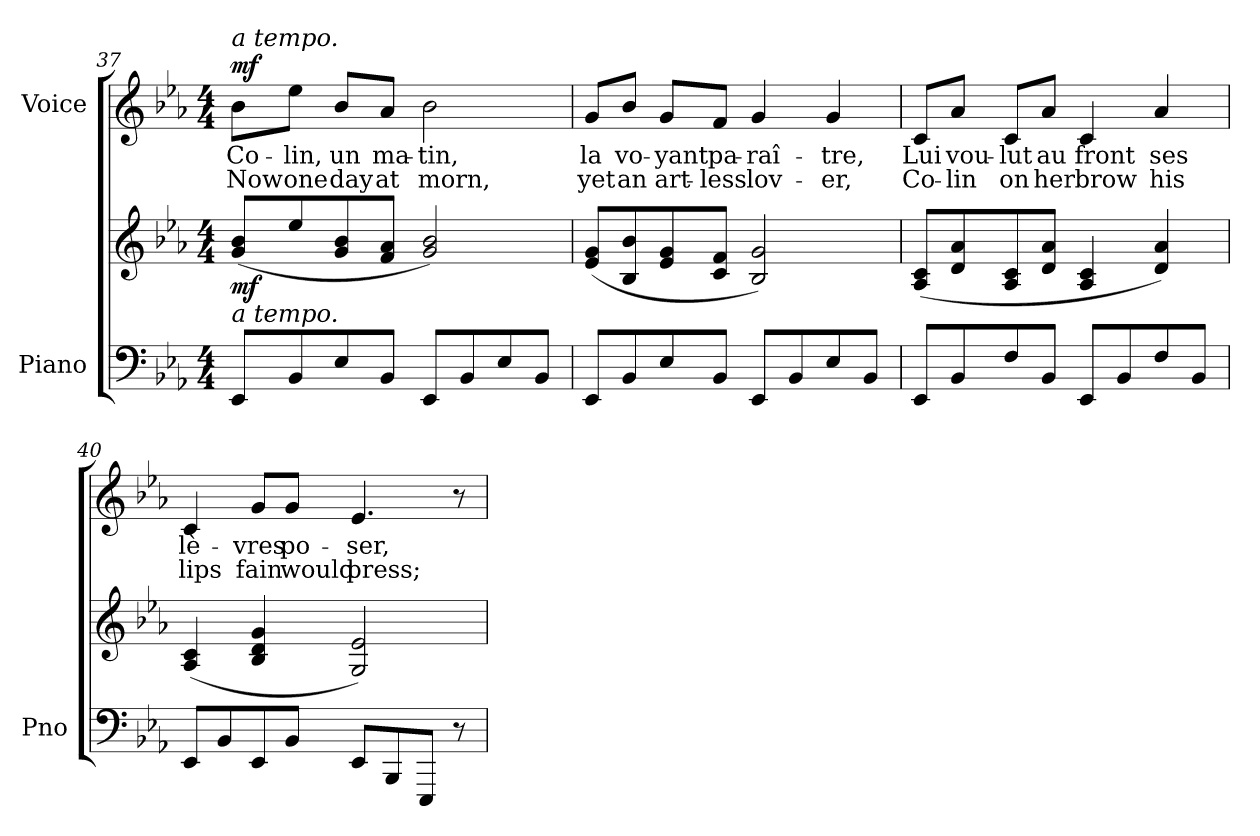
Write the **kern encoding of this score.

**kern	**kern	**dynam	**kern	**text	**text	**dynam
*part2	*part2	*part2	*part1	*part1	*part1	*part1
*staff3	*staff2	*staff2/3	*staff1	*staff1	*staff1	*staff1
*I"Piano	*	*	*I"Voice	*	*	*
*I'Pno	*	*	*	*	*	*
*clefF4	*clefG2	*	*clefG2	*	*	*
*k[b-e-a-]	*k[b-e-a-]	*	*k[b-e-a-]	*	*	*
*M4/4	*M4/4	*	*M4/4	*	*	*
=37	=37	=37	=37	=37	=37	=37
!	!	!	!LO:TX:a:i:t=a tempo.	!	!	!
!LO:TX:i:t=a tempo.	!	!	!	!	!	!
!	!	!LO:DY:b	!	!	!	!LO:DY:b
8EE-/L	(8g/ 8b-/L	mf	8b-\L	Co-	Now	mf
8BB-/	8ee-/	.	8ee-\J	-lin,	one	.
8E-/	8g/ 8b-/	.	8b-/L	un	day	.
8BB-/J	8f/ 8a-/J	.	8a-/J	ma-	at	.
8EE-/L	2g/ 2b-/)	.	2b-\	tin,	morn,	.
8BB-/	.	.	.	.	.	.
8E-/	.	.	.	.	.	.
8BB-/J	.	.	.	.	.	.
=38	=38	=38	=38	=38	=38	=38
8EE-/L	(8e-/ 8g/L	.	8g/L	la	yet	.
8BB-/	8B-/ 8b-/	.	8b-/J	vo-	an	.
8E-/	8e-/ 8g/	.	8g/L	-yant	art-	.
8BB-/J	8c/ 8f/J	.	8f/J	pa-	-less	.
8EE-/L	2B-/ 2g/)	.	4g/	-raî-	lov-	.
8BB-/	.	.	.	.	.	.
8E-/	.	.	4g/	-tre,	-er,	.
8BB-/J	.	.	.	.	.	.
=39	=39	=39	=39	=39	=39	=39
8EE-/L	(8A-/ 8c/L	.	8c/L	Lui	Co-	.
8BB-/	8d/ 8a-/	.	8a-/J	vou-	-lin	.
8F/	8A-/ 8c/	.	8c/L	-lut	on	.
8BB-/J	8d/ 8a-/J	.	8a-/J	au	her	.
8EE-/L	4A-/ 4c/	.	4c/	front	brow	.
8BB-/	.	.	.	.	.	.
8F/	4d/ 4a-/)	.	4a-/	ses	his	.
8BB-/J	.	.	.	.	.	.
=40	=40	=40	=40	=40	=40	=40
8EE-/L	(4A-/ 4c/	.	4c/	lè-	lips	.
8BB-/	.	.	.	.	.	.
8EE-/	4B-/ 4d/ 4g/	.	8g/L	-vres	fain	.
8BB-/J	.	.	8g/J	po-	would	.
8EE-/L	2G/ 2e-/)	.	4.e-/	-ser,	press;	.
8BBB-/	.	.	.	.	.	.
8EEE-/J	.	.	.	.	.	.
8r	.	.	8r	.	.	.
=	=	=	=	=	=	=
*-	*-	*-	*-	*-	*-	*-
